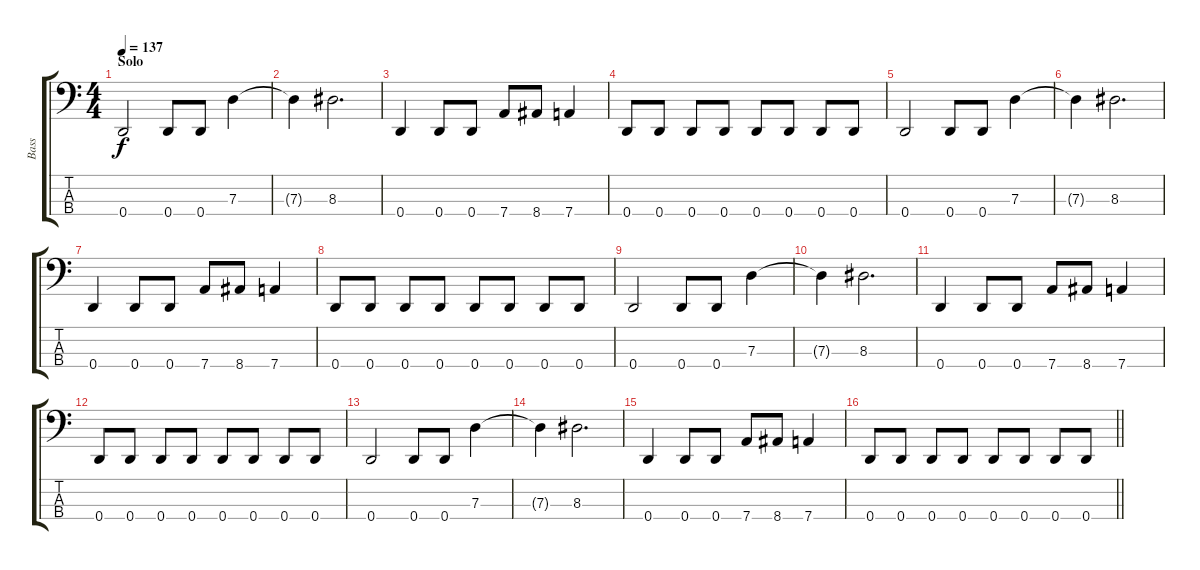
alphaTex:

\track ("Bass" "Bass") {instrument electricbassfinger}
\staff {score tabs}
\tuning (F2 C2 G1 D1) {hide}
\ts (4 4)
\section ("" "Solo")
\tempo 137
\clef f4
\ks c
0.4.2{dy f} 0.4.8 0.4.8 7.3.4 |
7.3{t}.4 8.3.2{d} |
0.4.4 0.4.8 0.4.8 7.4.8 8.4.8 7.4.4 |
0.4.8 0.4.8 0.4.8 0.4.8 0.4.8 0.4.8 0.4.8 0.4.8 |
0.4.2 0.4.8 0.4.8 7.3.4 |
7.3{t}.4 8.3.2{d} |
0.4.4 0.4.8 0.4.8 7.4.8 8.4.8 7.4.4 |
0.4.8 0.4.8 0.4.8 0.4.8 0.4.8 0.4.8 0.4.8 0.4.8 |
0.4.2 0.4.8 0.4.8 7.3.4 |
7.3{t}.4 8.3.2{d} |
0.4.4 0.4.8 0.4.8 7.4.8 8.4.8 7.4.4 |
0.4.8 0.4.8 0.4.8 0.4.8 0.4.8 0.4.8 0.4.8 0.4.8 |
0.4.2 0.4.8 0.4.8 7.3.4 |
7.3{t}.4 8.3.2{d} |
0.4.4 0.4.8 0.4.8 7.4.8 8.4.8 7.4.4 |
\barLineRight lightlight
0.4.8 0.4.8 0.4.8 0.4.8 0.4.8 0.4.8 0.4.8 0.4.8
